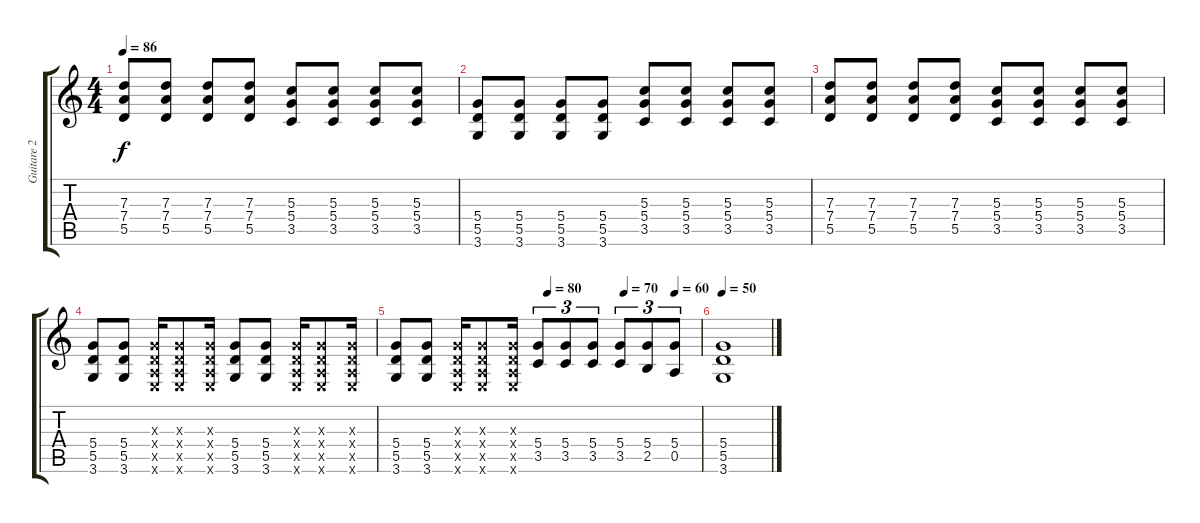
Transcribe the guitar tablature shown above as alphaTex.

\track ("Guitare 2" "Guitare 2") {instrument acousticguitarsteel}
\staff {score tabs}
\tuning (E4 B3 G3 D3 A2 E2) {hide}
\ts (4 4)
\tempo 86
\clef g2
\ks c
(7.3 7.4 5.5).8{dy f instrument distortionguitar} (7.3 7.4 5.5).8 (7.3 7.4 5.5).8 (7.3 7.4 5.5).8 (5.3 5.4 3.5).8 (5.3 5.4 3.5).8 (5.3 5.4 3.5).8 (5.3 5.4 3.5).8 |
(5.4 5.5 3.6).8{instrument distortionguitar} (5.4 5.5 3.6).8 (5.4 5.5 3.6).8 (5.4 5.5 3.6).8 (5.3 5.4 3.5).8 (5.3 5.4 3.5).8 (5.3 5.4 3.5).8 (5.3 5.4 3.5).8 |
(7.3 7.4 5.5).8{instrument distortionguitar} (7.3 7.4 5.5).8 (7.3 7.4 5.5).8 (7.3 7.4 5.5).8 (5.3 5.4 3.5).8 (5.3 5.4 3.5).8 (5.3 5.4 3.5).8 (5.3 5.4 3.5).8 |
(5.4 5.5 3.6).8{volume 14 instrument distortionguitar} (5.4 5.5 3.6).8 (0.3{x} 0.4{x} 0.5{x} 0.6{x}).16 (0.3{x} 0.4{x} 0.5{x} 0.6{x}).8 (0.3{x} 0.4{x} 0.5{x} 0.6{x}).16 (5.4 5.5 3.6).8{volume 14 instrument distortionguitar} (5.4 5.5 3.6).8 (0.3{x} 0.4{x} 0.5{x} 0.6{x}).16 (0.3{x} 0.4{x} 0.5{x} 0.6{x}).8 (0.3{x} 0.4{x} 0.5{x} 0.6{x}).16 |
\tempo (10 0.5)
\tempo (70 0.75)
\tempo (60 0.9166666666666666)
\tempo (80 0.5)
(5.4 5.5 3.6).8{volume 14 instrument distortionguitar} (5.4 5.5 3.6).8 (0.3{x} 0.4{x} 0.5{x} 0.6{x}).16 (0.3{x} 0.4{x} 0.5{x} 0.6{x}).8 (0.3{x} 0.4{x} 0.5{x} 0.6{x}).16 (5.4 3.5).8{tu (3 2) volume 14 instrument distortionguitar} (5.4 3.5).8{tu (3 2)} (5.4 3.5).8{tu (3 2)} (5.4 3.5).8{tu (3 2)} (5.4 2.5).8{tu (3 2)} (5.4 0.5).8{tu (3 2)} |
\tempo 50
(5.4 5.5 3.6).1{volume 14 instrument distortionguitar}
